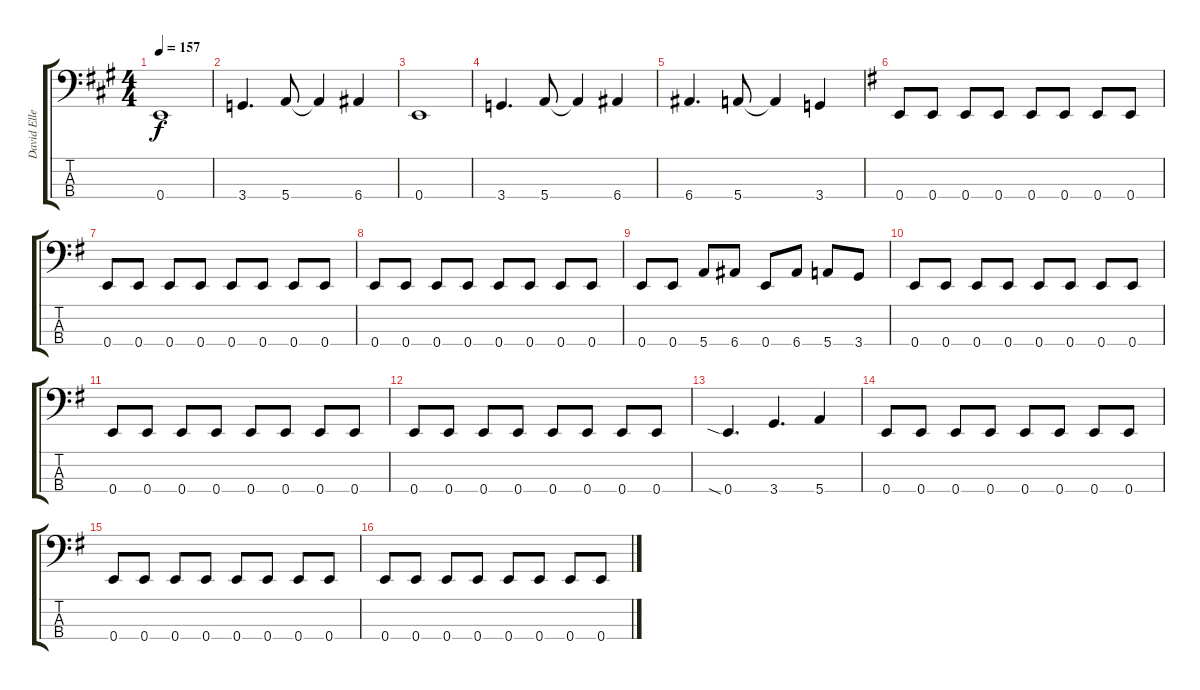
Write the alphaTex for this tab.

\track ("David Ellefson" "David Elle") {instrument electricbasspick}
\staff {score tabs}
\tuning (G2 D2 A1 E1) {hide}
\ts (4 4)
\tempo 157
\clef f4
\ks a
0.4.1{dy f} |
3.4.4{d} 5.4.8 5.4{t}.4 6.4.4 |
0.4.1 |
3.4.4{d} 5.4.8 5.4{t}.4 6.4.4 |
6.4.4{d} 5.4.8 5.4{t}.4 3.4.4 |
\ks g
0.4.8 0.4.8 0.4.8 0.4.8 0.4.8 0.4.8 0.4.8 0.4.8 |
0.4.8 0.4.8 0.4.8 0.4.8 0.4.8 0.4.8 0.4.8 0.4.8 |
0.4.8 0.4.8 0.4.8 0.4.8 0.4.8 0.4.8 0.4.8 0.4.8 |
0.4.8 0.4.8 5.4.8 6.4.8 0.4.8 6.4.8 5.4.8 3.4.8 |
0.4.8 0.4.8 0.4.8 0.4.8 0.4.8 0.4.8 0.4.8 0.4.8 |
0.4.8 0.4.8 0.4.8 0.4.8 0.4.8 0.4.8 0.4.8 0.4.8 |
0.4.8 0.4.8 0.4.8 0.4.8 0.4.8 0.4.8 0.4.8 0.4.8 |
0.4{sia}.4{d} 3.4.4{d} 5.4.4 |
0.4.8 0.4.8 0.4.8 0.4.8 0.4.8 0.4.8 0.4.8 0.4.8 |
0.4.8 0.4.8 0.4.8 0.4.8 0.4.8 0.4.8 0.4.8 0.4.8 |
0.4.8 0.4.8 0.4.8 0.4.8 0.4.8 0.4.8 0.4.8 0.4.8
